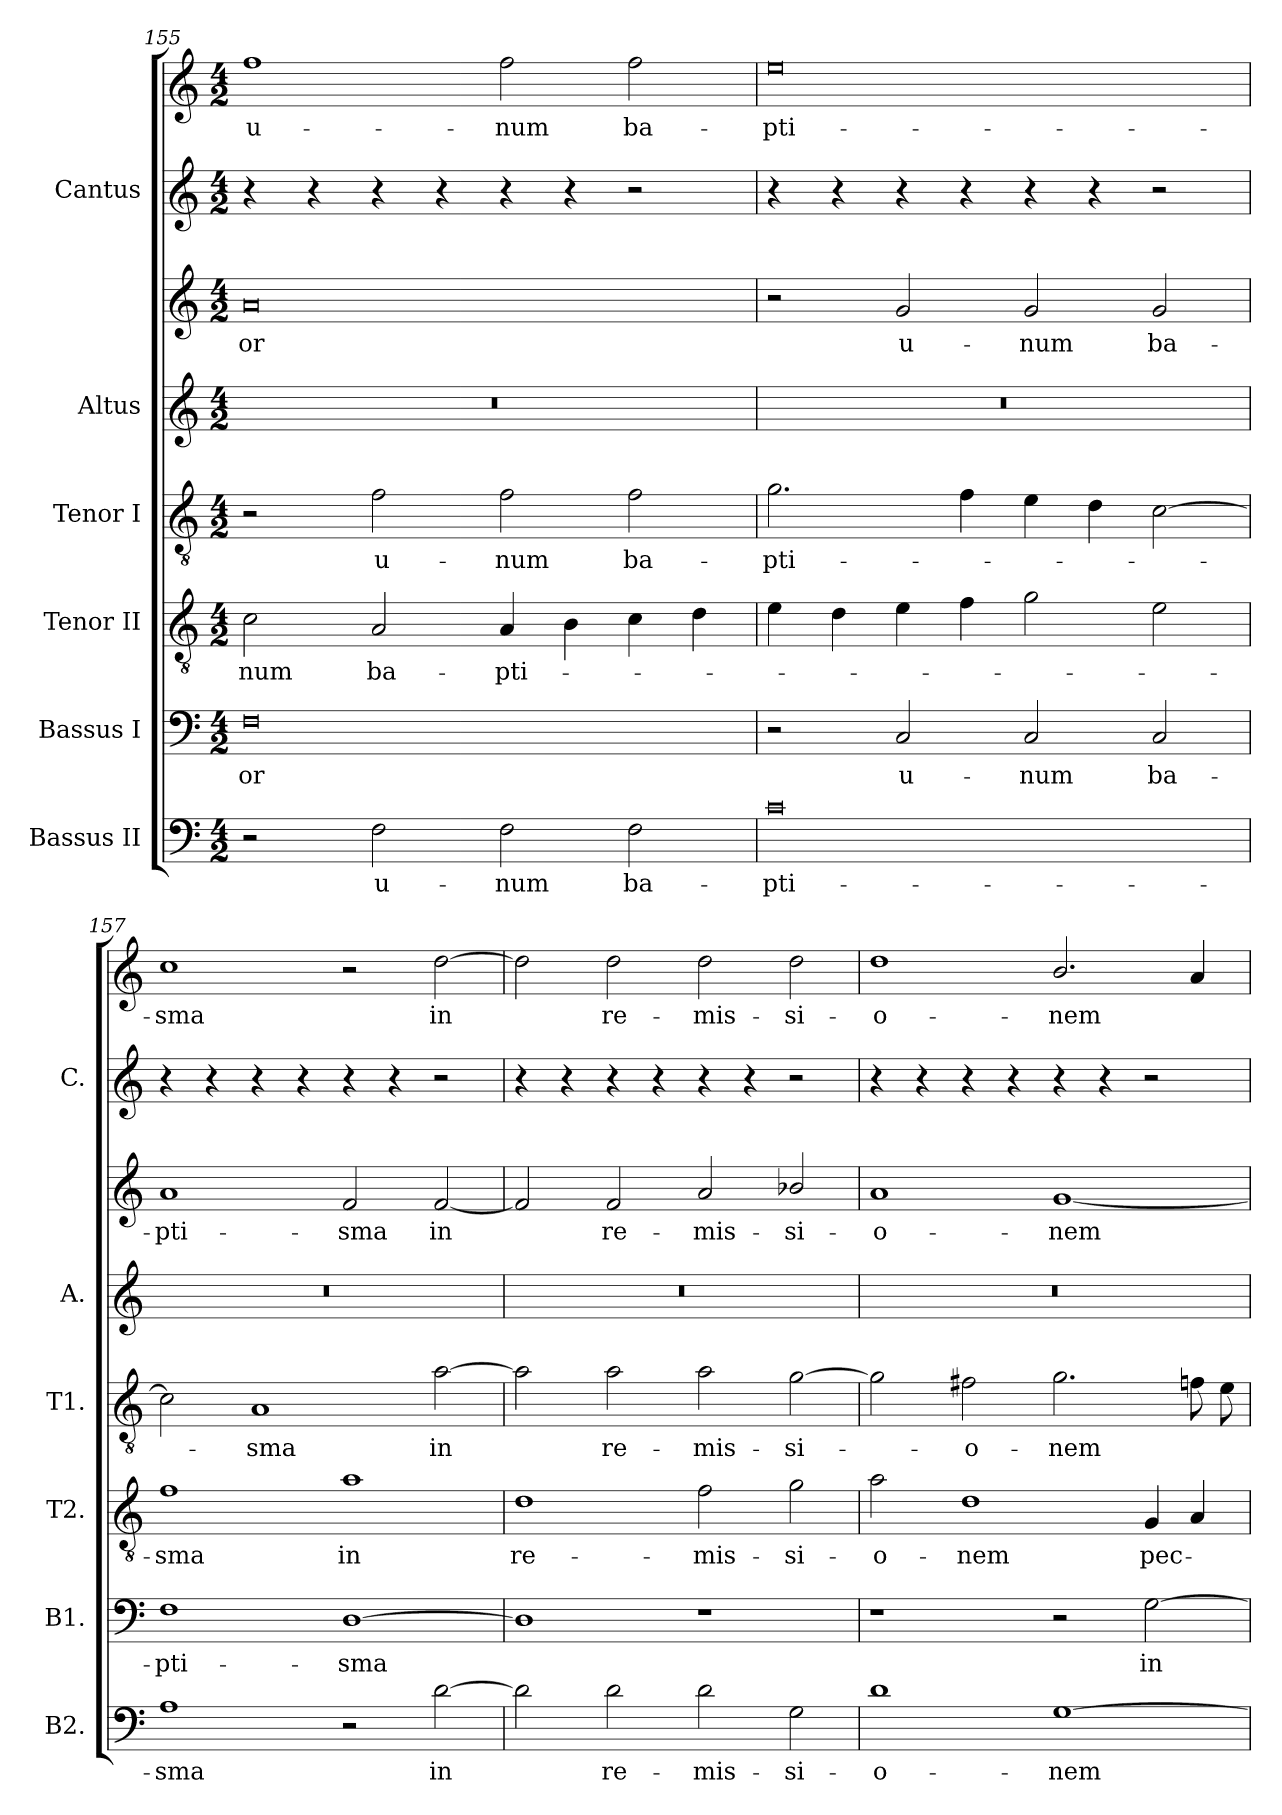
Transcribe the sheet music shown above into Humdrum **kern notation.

**kern	**text	**kern	**text	**kern	**text	**kern	**text	**kern	**kern	**text	**kern	**kern	**text
*part6	*part6	*part5	*part5	*part4	*part4	*part3	*part3	*part2	*part2	*part2	*part1	*part1	*part1
*staff8	*staff8	*staff7	*staff7	*staff6	*staff6	*staff5	*staff5	*staff4	*staff3	*staff3	*staff2	*staff1	*staff1
*I"Bassus II	*	*I"Bassus I	*	*I"Tenor II	*	*I"Tenor I	*	*I"Altus	*	*	*I"Cantus	*	*
*I'B2.	*	*I'B1.	*	*I'T2.	*	*I'T1.	*	*I'A.	*	*	*I'C.	*	*
*clefF4	*	*clefF4	*	*clefGv2	*	*clefGv2	*	*clefG2	*clefG2	*	*clefG2	*clefG2	*
*	*	*	*	*ITrd7c12	*	*ITrd7c12	*	*	*	*	*	*	*
*k[]	*	*k[]	*	*k[]	*	*k[]	*	*k[]	*k[]	*	*k[]	*k[]	*
*C:	*	*C:	*	*C:	*	*C:	*	*C:	*C:	*	*C:	*C:	*
*M4/2	*	*M4/2	*	*M4/2	*	*M4/2	*	*M4/2	*M4/2	*	*M4/2	*M4/2	*
=155	=155	=155	=155	=155	=155	=155	=155	=155	=155	=155	=155	=155	=155
!	!	!	!LO:LY:b:color=#000000	!	!	!	!	!	!	!	!	!	!
!	!	!	!	!	!LO:LY:b:color=#000000	!	!	!LO:N:vis=1	!	!	!	!	!
!	!	!	!	!	!	!	!	!	!	!LO:LY:b:color=#000000	!	!	!
!	!	!	!	!	!	!	!	!	!	!	!	!	!LO:LY:b:color=#000000
2r	.	0Fi	-or	2Ci\	-num	2r	.	0r	0ai	-or	4r	1ffi	u-
.	.	.	.	.	.	.	.	.	.	.	4r	.	.
!	!LO:LY:b:color=#000000	!	!	!	!	!	!	!	!	!	!	!	!
!	!	!	!	!	!LO:LY:b:color=#000000	!	!	!	!	!	!	!	!
!	!	!	!	!	!	!	!LO:LY:b:color=#000000	!	!	!	!	!	!
2Fi\	u-	.	.	2AAi/	ba-	2Fi\	u-	.	.	.	4r	.	.
.	.	.	.	.	.	.	.	.	.	.	4r	.	.
!	!LO:LY:b:color=#000000	!	!	!	!	!	!	!	!	!	!	!	!
!	!	!	!	!	!LO:LY:b:color=#000000	!	!	!	!	!	!	!	!
!	!	!	!	!	!	!	!LO:LY:b:color=#000000	!	!	!	!	!	!
!	!	!	!	!	!	!	!	!	!	!	!	!	!LO:LY:b:color=#000000
2Fi\	-num	.	.	4AAi/	-pti-	2Fi\	-num	.	.	.	4r	2ffi\	-num
.	.	.	.	4BBi\	.	.	.	.	.	.	4r	.	.
!	!LO:LY:b:color=#000000	!	!	!	!	!	!	!	!	!	!	!	!
!	!	!	!	!	!	!	!LO:LY:b:color=#000000	!	!	!	!	!	!
!	!	!	!	!	!	!	!	!	!	!	!	!	!LO:LY:b:color=#000000
2Fi\	ba-	.	.	4Ci\	.	2Fi\	ba-	.	.	.	2r	2ffi\	ba-
.	.	.	.	4Di\	.	.	.	.	.	.	.	.	.
=156	=156	=156	=156	=156	=156	=156	=156	=156	=156	=156	=156	=156	=156
!	!LO:LY:b:color=#000000	!	!	!	!	!	!	!	!	!	!	!	!
!	!	!	!	!	!	!	!LO:LY:b:color=#000000	!LO:N:vis=1	!	!	!	!	!
!	!	!	!	!	!	!	!	!	!	!	!	!	!LO:LY:b:color=#000000
0ci	-pti-	2r	.	4Ei\	.	2.Gi\	-pti-	0r	2r	.	4r	0eei	-pti-
.	.	.	.	4Di\	.	.	.	.	.	.	4r	.	.
!	!	!	!LO:LY:b:color=#000000	!	!	!	!	!	!	!	!	!	!
!	!	!	!	!	!	!	!	!	!	!LO:LY:b:color=#000000	!	!	!
.	.	2Ci/	u-	4Ei\	.	.	.	.	2gi/	u-	4r	.	.
.	.	.	.	4Fi\	.	4Fi\	.	.	.	.	4r	.	.
!	!	!	!LO:LY:b:color=#000000	!	!	!	!	!	!	!	!	!	!
!	!	!	!	!	!	!	!	!	!	!LO:LY:b:color=#000000	!	!	!
.	.	2Ci/	-num	2Gi\	.	4Ei\	.	.	2gi/	-num	4r	.	.
.	.	.	.	.	.	4Di\	.	.	.	.	4r	.	.
!	!	!	!LO:LY:b:color=#000000	!	!	!	!	!	!	!	!	!	!
!	!	!	!	!	!	!	!	!	!	!LO:LY:b:color=#000000	!	!	!
.	.	2Ci/	ba-	2Ei\	.	[2Ci\	.	.	2gi/	ba-	2r	.	.
=157	=157	=157	=157	=157	=157	=157	=157	=157	=157	=157	=157	=157	=157
!	!LO:LY:b:color=#000000	!	!	!	!	!	!	!	!	!	!	!	!
!	!	!	!LO:LY:b:color=#000000	!	!	!	!	!	!	!	!	!	!
!	!	!	!	!	!LO:LY:b:color=#000000	!	!	!LO:N:vis=1	!	!	!	!	!
!	!	!	!	!	!	!	!	!	!	!LO:LY:b:color=#000000	!	!	!
!	!	!	!	!	!	!	!	!	!	!	!	!	!LO:LY:b:color=#000000
1Ai	-sma	1Fi	-pti-	1Fi	-sma	2Ci\]	.	0r	1ai	-pti-	4r	1cci	-sma
.	.	.	.	.	.	.	.	.	.	.	4r	.	.
!	!	!	!	!	!	!	!LO:LY:b:color=#000000	!	!	!	!	!	!
.	.	.	.	.	.	1AAi	-sma	.	.	.	4r	.	.
.	.	.	.	.	.	.	.	.	.	.	4r	.	.
!	!	!	!LO:LY:b:color=#000000	!	!	!	!	!	!	!	!	!	!
!	!	!	!	!	!LO:LY:b:color=#000000	!	!	!	!	!	!	!	!
!	!	!	!	!	!	!	!	!	!	!LO:LY:b:color=#000000	!	!	!
2r	.	[1Di	-sma	1Ai	in	.	.	.	2fi/	-sma	4r	2r	.
.	.	.	.	.	.	.	.	.	.	.	4r	.	.
!	!LO:LY:b:color=#000000	!	!	!	!	!	!	!	!	!	!	!	!
!	!	!	!	!	!	!	!LO:LY:b:color=#000000	!	!	!	!	!	!
!	!	!	!	!	!	!	!	!	!	!LO:LY:b:color=#000000	!	!	!
!	!	!	!	!	!	!	!	!	!	!	!	!	!LO:LY:b:color=#000000
[2di\	in	.	.	.	.	[2Ai\	in	.	[2fi/	in	2r	[2ddi\	in
!!LO:LB:g=z
=158	=158	=158	=158	=158	=158	=158	=158	=158	=158	=158	=158	=158	=158
!	!	!	!	!	!LO:LY:b:color=#000000	!	!	!LO:N:vis=1	!	!	!	!	!
2di\]	.	1Di]	.	1Di	re-	2Ai\]	.	0r	2fi/]	.	4r	2ddi\]	.
.	.	.	.	.	.	.	.	.	.	.	4r	.	.
!	!LO:LY:b:color=#000000	!	!	!	!	!	!	!	!	!	!	!	!
!	!	!	!	!	!	!	!LO:LY:b:color=#000000	!	!	!	!	!	!
!	!	!	!	!	!	!	!	!	!	!LO:LY:b:color=#000000	!	!	!
!	!	!	!	!	!	!	!	!	!	!	!	!	!LO:LY:b:color=#000000
2di\	re-	.	.	.	.	2Ai\	re-	.	2fi/	re-	4r	2ddi\	re-
.	.	.	.	.	.	.	.	.	.	.	4r	.	.
!	!LO:LY:b:color=#000000	!	!	!	!	!	!	!	!	!	!	!	!
!	!	!	!	!	!LO:LY:b:color=#000000	!	!	!	!	!	!	!	!
!	!	!	!	!	!	!	!LO:LY:b:color=#000000	!	!	!	!	!	!
!	!	!	!	!	!	!	!	!	!	!LO:LY:b:color=#000000	!	!	!
!	!	!	!	!	!	!	!	!	!	!	!	!	!LO:LY:b:color=#000000
2di\	-mis-	1r	.	2Fi\	-mis-	2Ai\	-mis-	.	2ai/	-mis-	4r	2ddi\	-mis-
.	.	.	.	.	.	.	.	.	.	.	4r	.	.
!	!LO:LY:b:color=#000000	!	!	!	!	!	!	!	!	!	!	!	!
!	!	!	!	!	!LO:LY:b:color=#000000	!	!	!	!	!	!	!	!
!	!	!	!	!	!	!	!LO:LY:b:color=#000000	!	!	!	!	!	!
!	!	!	!	!	!	!	!	!	!	!LO:LY:b:color=#000000	!	!	!
!	!	!	!	!	!	!	!	!	!	!	!	!	!LO:LY:b:color=#000000
2Gi\	-si-	.	.	2Gi\	-si-	[2Gi\	-si-	.	2b-Xi/	-si-	2r	2ddi\	-si-
=159	=159	=159	=159	=159	=159	=159	=159	=159	=159	=159	=159	=159	=159
!	!LO:LY:b:color=#000000	!	!	!	!	!	!	!	!	!	!	!	!
!	!	!	!	!	!LO:LY:b:color=#000000	!	!	!LO:N:vis=1	!	!	!	!	!
!	!	!	!	!	!	!	!	!	!	!LO:LY:b:color=#000000	!	!	!
!	!	!	!	!	!	!	!	!	!	!	!	!	!LO:LY:b:color=#000000
1di	-o-	1r	.	2Ai\	-o-	2Gi\]	.	0r	1ai	-o-	4r	1ddi	-o-
.	.	.	.	.	.	.	.	.	.	.	4r	.	.
!	!	!	!	!	!LO:LY:b:color=#000000	!	!	!	!	!	!	!	!
!	!	!	!	!	!	!	!LO:LY:b:color=#000000	!	!	!	!	!	!
.	.	.	.	1Di	-nem	2F#Xi\	-o-	.	.	.	4r	.	.
.	.	.	.	.	.	.	.	.	.	.	4r	.	.
!	!LO:LY:b:color=#000000	!	!	!	!	!	!	!	!	!	!	!	!
!	!	!	!	!	!	!	!LO:LY:b:color=#000000	!	!	!	!	!	!
!	!	!	!	!	!	!	!	!	!	!LO:LY:b:color=#000000	!	!	!
!	!	!	!	!	!	!	!	!	!	!	!	!	!LO:LY:b:color=#000000
[1Gi	-nem	2r	.	.	.	2.Gi\	-nem	.	[1gi	-nem	4r	2.bi/	-nem
.	.	.	.	.	.	.	.	.	.	.	4r	.	.
!	!	!	!LO:LY:b:color=#000000	!	!	!	!	!	!	!	!	!	!
!	!	!	!	!	!LO:LY:b:color=#000000	!	!	!	!	!	!	!	!
.	.	[2Gi\	in	4GGi/	pec-	.	.	.	.	.	2r	.	.
.	.	.	.	4AAi/	.	8Fni\	.	.	.	.	.	4ai/	.
.	.	.	.	.	.	8Ei\	.	.	.	.	.	.	.
=	=	=	=	=	=	=	=	=	=	=	=	=	=
*-	*-	*-	*-	*-	*-	*-	*-	*-	*-	*-	*-	*-	*-
